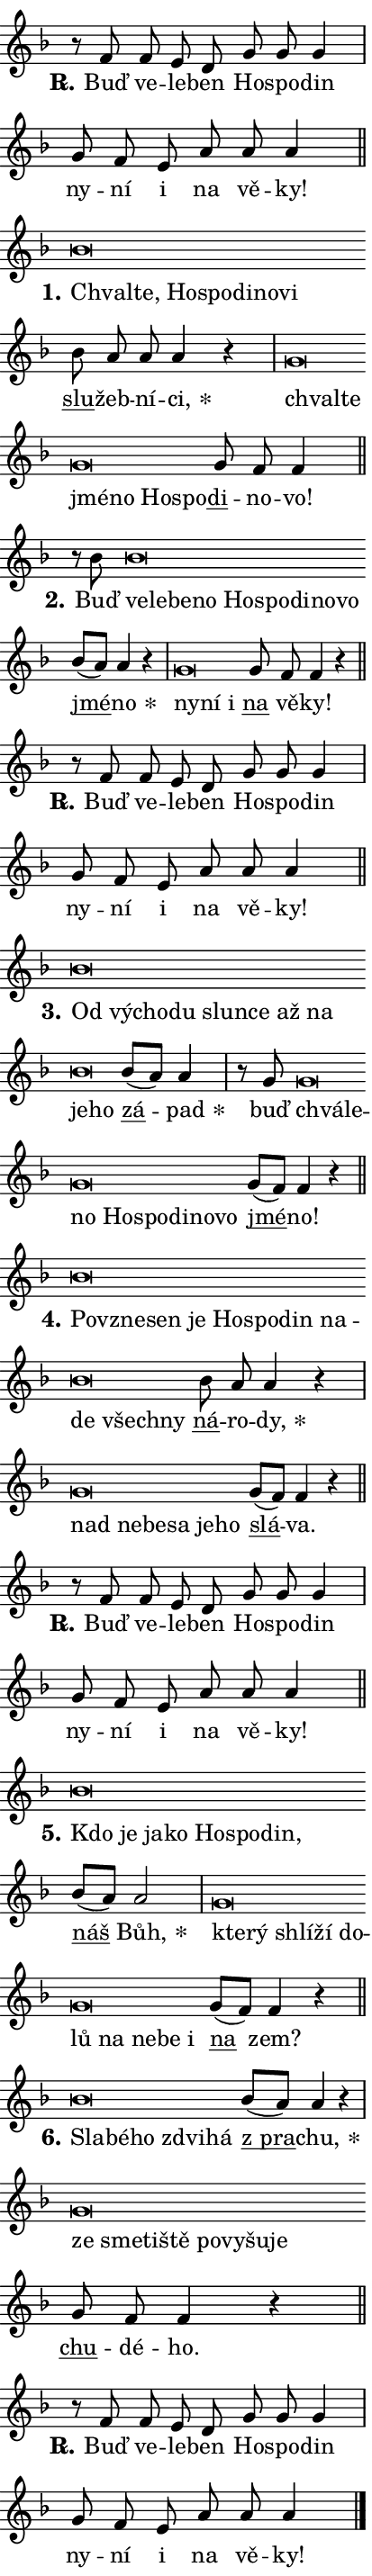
\version "2.24.0"
\header { tagline = "" }
\paper {
  indent = 0\cm
  top-margin = 0\cm
  right-margin = 0.13\cm % to fit lyric hyphens
  bottom-margin = 0\cm
  left-margin = 0\cm
  paper-width = 7\cm
  page-breaking = #ly:one-page-breaking
  system-system-spacing.basic-distance = #11
  score-system-spacing.basic-distance = #11
  ragged-last = ##f
}


%% Author: Thomas Morley
%% https://lists.gnu.org/archive/html/lilypond-user/2020-05/msg00002.html
#(define (line-position grob)
"Returns position of @var[grob} in current system:
   @code{'start}, if at first time-step
   @code{'end}, if at last time-step
   @code{'middle} otherwise
"
  (let* ((col (ly:item-get-column grob))
         (ln (ly:grob-object col 'left-neighbor))
         (rn (ly:grob-object col 'right-neighbor))
         (col-to-check-left (if (ly:grob? ln) ln col))
         (col-to-check-right (if (ly:grob? rn) rn col))
         (break-dir-left
           (and
             (ly:grob-property col-to-check-left 'non-musical #f)
             (ly:item-break-dir col-to-check-left)))
         (break-dir-right
           (and
             (ly:grob-property col-to-check-right 'non-musical #f)
             (ly:item-break-dir col-to-check-right))))
        (cond ((eqv? 1 break-dir-left) 'start)
              ((eqv? -1 break-dir-right) 'end)
              (else 'middle))))

#(define (tranparent-at-line-position vctor)
  (lambda (grob)
  "Relying on @code{line-position} select the relevant enry from @var{vctor}.
Used to determine transparency,"
    (case (line-position grob)
      ((end) (not (vector-ref vctor 0)))
      ((middle) (not (vector-ref vctor 1)))
      ((start) (not (vector-ref vctor 2))))))

noteHeadBreakVisibility =
#(define-music-function (break-visibility)(vector?)
"Makes @code{NoteHead}s transparent relying on @var{break-visibility}"
#{
  \override NoteHead.transparent =
    #(tranparent-at-line-position break-visibility)
#})

#(define delete-ledgers-for-transparent-note-heads
  (lambda (grob)
    "Reads whether a @code{NoteHead} is transparent.
If so this @code{NoteHead} is removed from @code{'note-heads} from
@var{grob}, which is supposed to be @code{LedgerLineSpanner}.
As a result ledgers are not printed for this @code{NoteHead}"
    (let* ((nhds-array (ly:grob-object grob 'note-heads))
           (nhds-list
             (if (ly:grob-array? nhds-array)
                 (ly:grob-array->list nhds-array)
                 '()))
           ;; Relies on the transparent-property being done before
           ;; Staff.LedgerLineSpanner.after-line-breaking is executed.
           ;; This is fragile ...
           (to-keep
             (remove
               (lambda (nhd)
                 (ly:grob-property nhd 'transparent #f))
               nhds-list)))
      ;; TODO find a better method to iterate over grob-arrays, similiar
      ;; to filter/remove etc for lists
      ;; For now rebuilt from scratch
      (set! (ly:grob-object grob 'note-heads)  '())
      (for-each
        (lambda (nhd)
          (ly:pointer-group-interface::add-grob grob 'note-heads nhd))
        to-keep))))

squashNotes = {
  \override NoteHead.X-extent = #'(-0.2 . 0.2)
  \override NoteHead.Y-extent = #'(-0.75 . 0)
  \override NoteHead.stencil =
    #(lambda (grob)
       (let ((pos (ly:grob-property grob 'staff-position)))
         (begin
           (if (< pos -7) (display "ERROR: Lower brevis then expected\n") (display ""))
           (if (<= pos -6) ly:text-interface::print ly:note-head::print))))
}
unSquashNotes = {
  \revert NoteHead.X-extent
  \revert NoteHead.Y-extent
  \revert NoteHead.stencil
}

hideNotes = \noteHeadBreakVisibility #begin-of-line-visible
unHideNotes = \noteHeadBreakVisibility #all-visible

% work-around for resetting accidentals
% https://lilypond.org/doc/v2.23/Documentation/notation/displaying-rhythms#unmetered-music
cadenzaMeasure = {
  \cadenzaOff
  \partial 1024 s1024
  \cadenzaOn
}

#(define-markup-command (accent layout props text) (markup?)
  "Underline accented syllable"
  (interpret-markup layout props
    #{\markup \override #'(offset . 4.3) \underline { #text }#}))

responsum = \markup \concat {
  "R" \hspace #-1.05 \path #0.1 #'((moveto 0 0.07) (lineto 0.9 0.8)) \hspace #0.05 "."
}

spaceSize = #0.6828661417322834 % exact space size for TeX Gyre Schola

\layout {
  \context {
    \Staff
    \remove "Time_signature_engraver"
    \override LedgerLineSpanner.after-line-breaking = #delete-ledgers-for-transparent-note-heads
  }
  \context {
    \Lyrics {
      \override LyricSpace.minimum-distance = \spaceSize
      \override LyricText.font-name = #"TeX Gyre Schola"
      \override LyricText.font-size = 1
      \override StanzaNumber.font-name = #"TeX Gyre Schola Bold"
      \override StanzaNumber.font-size = 1
    }
  }
  \context {
    \Score 
    \override NoteHead.text =
      #(lambda (grob) 
        (let ((pos (ly:grob-property grob 'staff-position)))
          #{\markup {
            \combine
              \halign #-0.55 \raise #(if (= pos -6) 0 0.5) \override #'(thickness . 2) \draw-line #'(3.2 . 0)
              \musicglyph "noteheads.sM1"
          }#}))
  }
}

% magnetic-lyrics.ily
%
%   written by
%     Jean Abou Samra <jean@abou-samra.fr>
%     Werner Lemberg <wl@gnu.org>
%
%   adapted by
%     Jiri Hon <jiri.hon@gmail.com>
%
% Version 2022-Apr-15

% https://www.mail-archive.com/lilypond-user@gnu.org/msg149350.html

#(define (Left_hyphen_pointer_engraver context)
   "Collect syllable-hyphen-syllable occurrences in lyrics and store
them in properties.  This engraver only looks to the left.  For
example, if the lyrics input is @code{foo -- bar}, it does the
following.

@itemize @bullet
@item
Set the @code{text} property of the @code{LyricHyphen} grob between
@q{foo} and @q{bar} to @code{foo}.

@item
Set the @code{left-hyphen} property of the @code{LyricText} grob with
text @q{foo} to the @code{LyricHyphen} grob between @q{foo} and
@q{bar}.
@end itemize

Use this auxiliary engraver in combination with the
@code{lyric-@/text::@/apply-@/magnetic-@/offset!} hook."
   (let ((hyphen #f)
         (text #f))
     (make-engraver
      (acknowledgers
       ((lyric-syllable-interface engraver grob source-engraver)
        (set! text grob)))
      (end-acknowledgers
       ((lyric-hyphen-interface engraver grob source-engraver)
        ;(when (not (grob::has-interface grob 'lyric-space-interface))
          (set! hyphen grob)));)
      ((stop-translation-timestep engraver)
       (when (and text hyphen)
         (ly:grob-set-object! text 'left-hyphen hyphen))
       (set! text #f)
       (set! hyphen #f)))))

#(define (lyric-text::apply-magnetic-offset! grob)
   "If the space between two syllables is less than the value in
property @code{LyricText@/.details@/.squash-threshold}, move the right
syllable to the left so that it gets concatenated with the left
syllable.

Use this function as a hook for
@code{LyricText@/.after-@/line-@/breaking} if the
@code{Left_@/hyphen_@/pointer_@/engraver} is active."
   (let ((hyphen (ly:grob-object grob 'left-hyphen #f)))
     (when hyphen
       (let ((left-text (ly:spanner-bound hyphen LEFT)))
         (when (grob::has-interface left-text 'lyric-syllable-interface)
           (let* ((common (ly:grob-common-refpoint grob left-text X))
                  (this-x-ext (ly:grob-extent grob common X))
                  (left-x-ext
                   (begin
                     ;; Trigger magnetism for left-text.
                     (ly:grob-property left-text 'after-line-breaking)
                     (ly:grob-extent left-text common X)))
                  ;; `delta` is the gap width between two syllables.
                  (delta (- (interval-start this-x-ext)
                            (interval-end left-x-ext)))
                  (details (ly:grob-property grob 'details))
                  (threshold (assoc-get 'squash-threshold details 0.2)))
             (when (< delta threshold)
               (let* (;; We have to manipulate the input text so that
                      ;; ligatures crossing syllable boundaries are not
                      ;; disabled.  For languages based on the Latin
                      ;; script this is essentially a beautification.
                      ;; However, for non-Western scripts it can be a
                      ;; necessity.
                      (lt (ly:grob-property left-text 'text))
                      (rt (ly:grob-property grob 'text))
                      (is-space (grob::has-interface hyphen 'lyric-space-interface))
                      (space (if is-space " " ""))
                      (extra-delta (if is-space spaceSize 0))
                      ;; Append new syllable.
                      (ltrt-space (if (and (string? lt) (string? rt))
                                (string-append lt space rt)
                                (make-concat-markup (list lt space rt))))
                      ;; Right-align `ltrt` to the right side.
                      (ltrt-space-markup (grob-interpret-markup
                               grob
                               (make-translate-markup
                                (cons (interval-length this-x-ext) 0)
                                (make-right-align-markup ltrt-space)))))
                 (begin
                   ;; Don't print `left-text`.
                   (ly:grob-set-property! left-text 'stencil #f)
                   ;; Set text and stencil (which holds all collected
                   ;; syllables so far) and shift it to the left.
                   (ly:grob-set-property! grob 'text ltrt-space)
                   (ly:grob-set-property! grob 'stencil ltrt-space-markup)
                   (ly:grob-translate-axis! grob (- (- delta extra-delta)) X))))))))))


#(define (lyric-hyphen::displace-bounds-first grob)
   ;; Make very sure this callback isn't triggered too early.
   (let ((left (ly:spanner-bound grob LEFT))
         (right (ly:spanner-bound grob RIGHT)))
     (ly:grob-property left 'after-line-breaking)
     (ly:grob-property right 'after-line-breaking)
     (ly:lyric-hyphen::print grob)))

squashThreshold = #0.4

\layout {
  \context {
    \Lyrics
    \consists #Left_hyphen_pointer_engraver
    \override LyricText.after-line-breaking =
      #lyric-text::apply-magnetic-offset!
    \override LyricHyphen.stencil = #lyric-hyphen::displace-bounds-first
    \override LyricText.details.squash-threshold = \squashThreshold
    \override LyricHyphen.minimum-distance = 0
    \override LyricHyphen.minimum-length = \squashThreshold
  }
}

squashText = \override LyricText.details.squash-threshold = 9999
unSquashText = \override LyricText.details.squash-threshold = \squashThreshold

leftText = \override LyricText.self-alignment-X = #LEFT
unLeftText = \revert LyricText.self-alignment-X

starOffset = #(lambda (grob) 
                (let ((x_offset (ly:self-alignment-interface::aligned-on-x-parent grob)))
                  (if (= x_offset 0) 0 (+ x_offset 1.2))))

star = #(define-music-function (syllable)(string?)
"Append star separator at the end of a syllable"
#{
  \once \override LyricText.X-offset = #starOffset
  \lyricmode { \markup {
    #syllable
    \override #'((font-name . "TeX Gyre Schola Bold")) \hspace #0.2 \lower #0.65 \larger "*"
  } }
#})

starAccent = #(define-music-function (syllable)(string?)
"Append star separator at the end of a syllable and make accent"
#{
  \once \override LyricText.X-offset = #starOffset
  \lyricmode { \markup {
    \accent #syllable
    \override #'((font-name . "TeX Gyre Schola Bold")) \hspace #0.2 \lower #0.65 \larger "*"
  } }
#})

breath = #(define-music-function (syllable)(string?)
"Append breathing indicator at the end of a syllable"
#{
  \lyricmode { \markup { #syllable "+" } }
#})

optionalBreath = #(define-music-function (syllable)(string?)
"Append optional breathing indicator at the end of a syllable"
#{
  \lyricmode { \markup { #syllable "(+)" } }
#})


\score {
    <<
        \new Voice = "melody" { \cadenzaOn \key f \major \relative { r8 f' f e d g g g4 \cadenzaMeasure \bar "|" g8 f e a a a4 \cadenzaMeasure \bar "||" \break } }
        \new Lyrics \lyricsto "melody" { \lyricmode { \set stanza = \responsum
Buď ve -- le -- ben Ho -- spo -- din ny -- ní i na vě -- ky! } }
    >>
    \layout {}
}

\score {
    <<
        \new Voice = "melody" { \cadenzaOn \key f \major \relative { \squashNotes bes'\breve*1/16 \hideNotes \breve*1/16 \bar "" \breve*1/16 \bar "" \breve*1/16 \bar "" \breve*1/16 \bar "" \breve*1/16 \breve*1/16 \bar "" \unHideNotes \unSquashNotes \bar "" bes8 a a a4 r \cadenzaMeasure \bar "|" \squashNotes g\breve*1/16 \hideNotes \breve*1/16 \bar "" \breve*1/16 \bar "" \breve*1/16 \bar "" \breve*1/16 \breve*1/16 \bar "" \unHideNotes \unSquashNotes \bar "" g8 f f4 \cadenzaMeasure \bar "||" \break } }
        \new Lyrics \lyricsto "melody" { \lyricmode { \set stanza = "1."
\leftText Chval -- \squashText te, Ho -- spo -- di -- no -- vi \unLeftText \unSquashText \markup \accent slu -- žeb -- ní -- \star ci, \leftText chval -- \squashText te jmé -- no Ho -- spo -- \unLeftText \unSquashText \markup \accent di -- no -- vo! } }
    >>
    \layout {}
}

\score {
    <<
        \new Voice = "melody" { \cadenzaOn \key f \major \relative { r8 bes'8 \squashNotes bes\breve*1/16 \hideNotes \breve*1/16 \bar "" \breve*1/16 \bar "" \breve*1/16 \bar "" \breve*1/16 \bar "" \breve*1/16 \bar "" \breve*1/16 \bar "" \breve*1/16 \breve*1/16 \bar "" \unHideNotes \unSquashNotes \bar "" bes8[( a)] a4 r \cadenzaMeasure \bar "|" \squashNotes g\breve*1/16 \hideNotes \breve*1/16 \breve*1/16 \bar "" \unHideNotes \unSquashNotes \bar "" g8 f f4 r \cadenzaMeasure \bar "||" \break } }
        \new Lyrics \lyricsto "melody" { \lyricmode { \set stanza = "2."
Buď \leftText ve -- \squashText le -- be -- no Ho -- spo -- di -- no -- vo \unLeftText \unSquashText \markup \accent jmé -- \star no \leftText ny -- \squashText ní i \unLeftText \unSquashText \markup \accent na vě -- ky! } }
    >>
    \layout {}
}

\score {
    <<
        \new Voice = "melody" { \cadenzaOn \key f \major \relative { r8 f' f e d g g g4 \cadenzaMeasure \bar "|" g8 f e a a a4 \cadenzaMeasure \bar "||" \break } }
        \new Lyrics \lyricsto "melody" { \lyricmode { \set stanza = \responsum
Buď ve -- le -- ben Ho -- spo -- din ny -- ní i na vě -- ky! } }
    >>
    \layout {}
}

\score {
    <<
        \new Voice = "melody" { \cadenzaOn \key f \major \relative { \squashNotes bes'\breve*1/16 \hideNotes \breve*1/16 \bar "" \breve*1/16 \bar "" \breve*1/16 \bar "" \breve*1/16 \bar "" \breve*1/16 \bar "" \breve*1/16 \bar "" \breve*1/16 \bar "" \breve*1/16 \breve*1/16 \bar "" \unHideNotes \unSquashNotes \bar "" bes8[( a)] a4 \cadenzaMeasure \bar "|" r8 g8 \squashNotes g\breve*1/16 \hideNotes \breve*1/16 \bar "" \breve*1/16 \bar "" \breve*1/16 \bar "" \breve*1/16 \bar "" \breve*1/16 \bar "" \breve*1/16 \breve*1/16 \bar "" \unHideNotes \unSquashNotes \bar "" g8[( f)] f4 r \cadenzaMeasure \bar "||" \break } }
        \new Lyrics \lyricsto "melody" { \lyricmode { \set stanza = "3."
\leftText Od \squashText vý -- cho -- du slun -- ce až na je -- ho \unLeftText \unSquashText \markup \accent zá -- \star pad buď \leftText chvá -- \squashText le -- no Ho -- spo -- di -- no -- vo \unLeftText \unSquashText \markup \accent jmé -- no! } }
    >>
    \layout {}
}

\score {
    <<
        \new Voice = "melody" { \cadenzaOn \key f \major \relative { \squashNotes bes'\breve*1/16 \hideNotes \breve*1/16 \bar "" \breve*1/16 \bar "" \breve*1/16 \bar "" \breve*1/16 \bar "" \breve*1/16 \bar "" \breve*1/16 \bar "" \breve*1/16 \bar "" \breve*1/16 \bar "" \breve*1/16 \breve*1/16 \bar "" \unHideNotes \unSquashNotes \bar "" bes8 a a4 r \cadenzaMeasure \bar "|" \squashNotes g\breve*1/16 \hideNotes \breve*1/16 \bar "" \breve*1/16 \bar "" \breve*1/16 \bar "" \breve*1/16 \breve*1/16 \bar "" \unHideNotes \unSquashNotes \bar "" g8[( f)] f4 r \cadenzaMeasure \bar "||" \break } }
        \new Lyrics \lyricsto "melody" { \lyricmode { \set stanza = "4."
\leftText Po -- \squashText vzne -- sen je Ho -- spo -- din na -- de všech -- ny \unLeftText \unSquashText \markup \accent ná -- ro -- \star dy, \leftText nad \squashText ne -- be -- sa je -- ho \unLeftText \unSquashText \markup \accent slá -- va. } }
    >>
    \layout {}
}

\score {
    <<
        \new Voice = "melody" { \cadenzaOn \key f \major \relative { r8 f' f e d g g g4 \cadenzaMeasure \bar "|" g8 f e a a a4 \cadenzaMeasure \bar "||" \break } }
        \new Lyrics \lyricsto "melody" { \lyricmode { \set stanza = \responsum
Buď ve -- le -- ben Ho -- spo -- din ny -- ní i na vě -- ky! } }
    >>
    \layout {}
}

\score {
    <<
        \new Voice = "melody" { \cadenzaOn \key f \major \relative { \squashNotes bes'\breve*1/16 \hideNotes \breve*1/16 \bar "" \breve*1/16 \bar "" \breve*1/16 \bar "" \breve*1/16 \bar "" \breve*1/16 \breve*1/16 \bar "" \unHideNotes \unSquashNotes \bar "" bes8[( a)] a2 \cadenzaMeasure \bar "|" \squashNotes g\breve*1/16 \hideNotes \breve*1/16 \bar "" \breve*1/16 \bar "" \breve*1/16 \bar "" \breve*1/16 \bar "" \breve*1/16 \bar "" \breve*1/16 \bar "" \breve*1/16 \bar "" \breve*1/16 \breve*1/16 \bar "" \unHideNotes \unSquashNotes \bar "" g8[( f)] f4 r \cadenzaMeasure \bar "||" \break } }
        \new Lyrics \lyricsto "melody" { \lyricmode { \set stanza = "5."
\leftText Kdo \squashText je ja -- ko Ho -- spo -- din, \unLeftText \unSquashText \markup \accent náš \star Bůh, \leftText kte -- \squashText rý shlí -- ží do -- lů na ne -- be i \unLeftText \unSquashText \markup \accent na zem? } }
    >>
    \layout {}
}

\score {
    <<
        \new Voice = "melody" { \cadenzaOn \key f \major \relative { \squashNotes bes'\breve*1/16 \hideNotes \breve*1/16 \bar "" \breve*1/16 \bar "" \breve*1/16 \breve*1/16 \bar "" \unHideNotes \unSquashNotes \bar "" bes8[( a)] a4 r \cadenzaMeasure \bar "|" \squashNotes g\breve*1/16 \hideNotes \breve*1/16 \bar "" \breve*1/16 \bar "" \breve*1/16 \bar "" \breve*1/16 \bar "" \breve*1/16 \bar "" \breve*1/16 \breve*1/16 \bar "" \unHideNotes \unSquashNotes \bar "" g8 f f4 r \cadenzaMeasure \bar "||" \break } }
        \new Lyrics \lyricsto "melody" { \lyricmode { \set stanza = "6."
\leftText Sla -- \squashText bé -- ho zdvi -- há \unLeftText \unSquashText \markup \accent "z pra" -- \star chu, \leftText ze \squashText sme -- ti -- ště po -- vy -- šu -- je \unLeftText \unSquashText \markup \accent chu -- dé -- ho. } }
    >>
    \layout {}
}

\score {
    <<
        \new Voice = "melody" { \cadenzaOn \key f \major \relative { r8 f' f e d g g g4 \cadenzaMeasure \bar "|" g8 f e a a a4 \cadenzaMeasure \bar "||" \break } \bar "|." }
        \new Lyrics \lyricsto "melody" { \lyricmode { \set stanza = \responsum
Buď ve -- le -- ben Ho -- spo -- din ny -- ní i na vě -- ky! } }
    >>
    \layout {}
}
